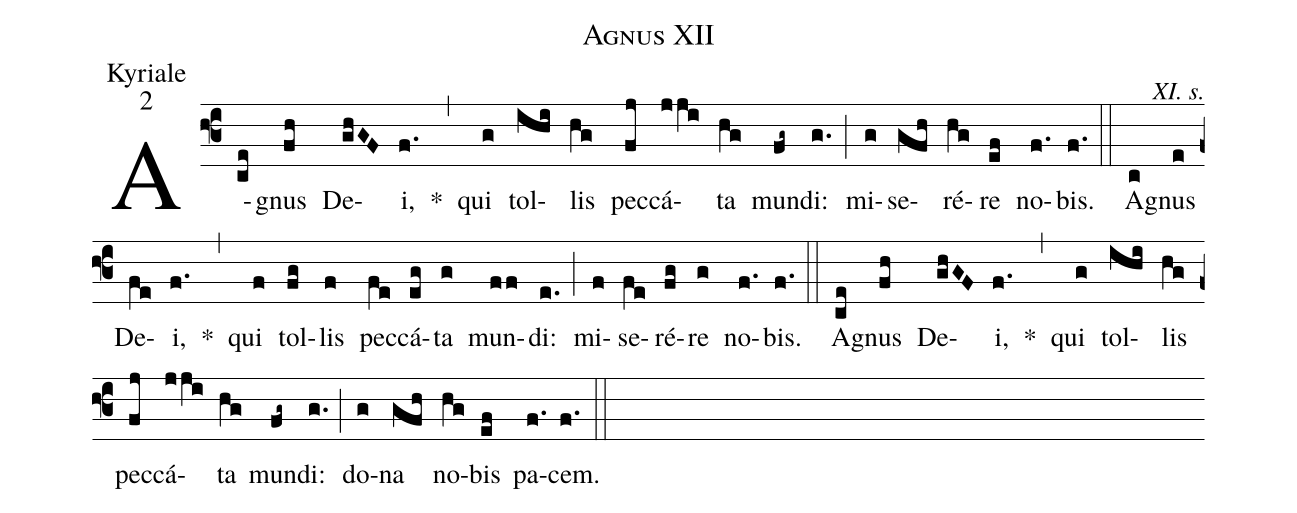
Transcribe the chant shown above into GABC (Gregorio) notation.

name:Agnus XII;
office-part:Kyriale;
mode:2;
commentary:XI. s.;
%%
(f3) A(ce)gnus(fh) De(ghGF)i,(f.) *(,) qui(g) tol(ihi)lis(hg) pec(fj)cá(jji)ta(hg) mun(fg~)di:(g.) (;) mi(g)se(gfh)ré(hg)re(ef) no(f.)bis.(f.) (::)
A(c)gnus(e) De(fe)i,(f.) *(,) qui(f) tol(fg)lis(f) pec(fe)cá(eg)ta(g) mun(ff)di:(e.) (;) mi(f)se(fe)ré(fg)re(g) no(f.)bis.(f.) (::)
A(ce)gnus(fh) De(ghGF)i,(f.) *(,) qui(g) tol(ihi)lis(hg) pec(fj)cá(jji)ta(hg) mun(fg~)di:(g.) (;) do(g)na(gfh) no(hg)bis(ef) pa(f.)cem.(f.) (::)
